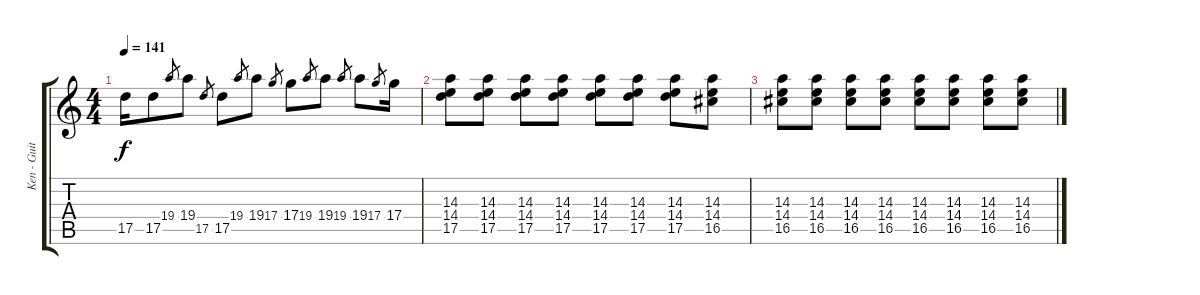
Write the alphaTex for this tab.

\track ("Ken - Guitar1" "Ken - Guit") {instrument distortionguitar}
\staff {score tabs}
\tuning (E4 B3 G3 D3 A2 E2) {hide}
\ts (4 4)
\tempo 141
\clef g2
\ks c
17.5.16{dy f} 17.5.8 19.4.8{gr} 19.4.8 17.5.8{gr} 17.5.8 19.4.8{gr} 19.4.8 17.4.8{gr} 17.4.8 19.4.8{gr} 19.4.8 19.4.8{gr} 19.4.8 17.4.8{gr} 17.4.16 |
(14.3 14.4 17.5).8 (14.3 14.4 17.5).8 (14.3 14.4 17.5).8 (14.3 14.4 17.5).8 (14.3 14.4 17.5).8 (14.3 14.4 17.5).8 (14.3 14.4 17.5).8 (14.3 14.4 16.5).8 |
(14.3 14.4 16.5).8 (14.3 14.4 16.5).8 (14.3 14.4 16.5).8 (14.3 14.4 16.5).8 (14.3 14.4 16.5).8 (14.3 14.4 16.5).8 (14.3 14.4 16.5).8 (14.3 14.4 16.5).8
